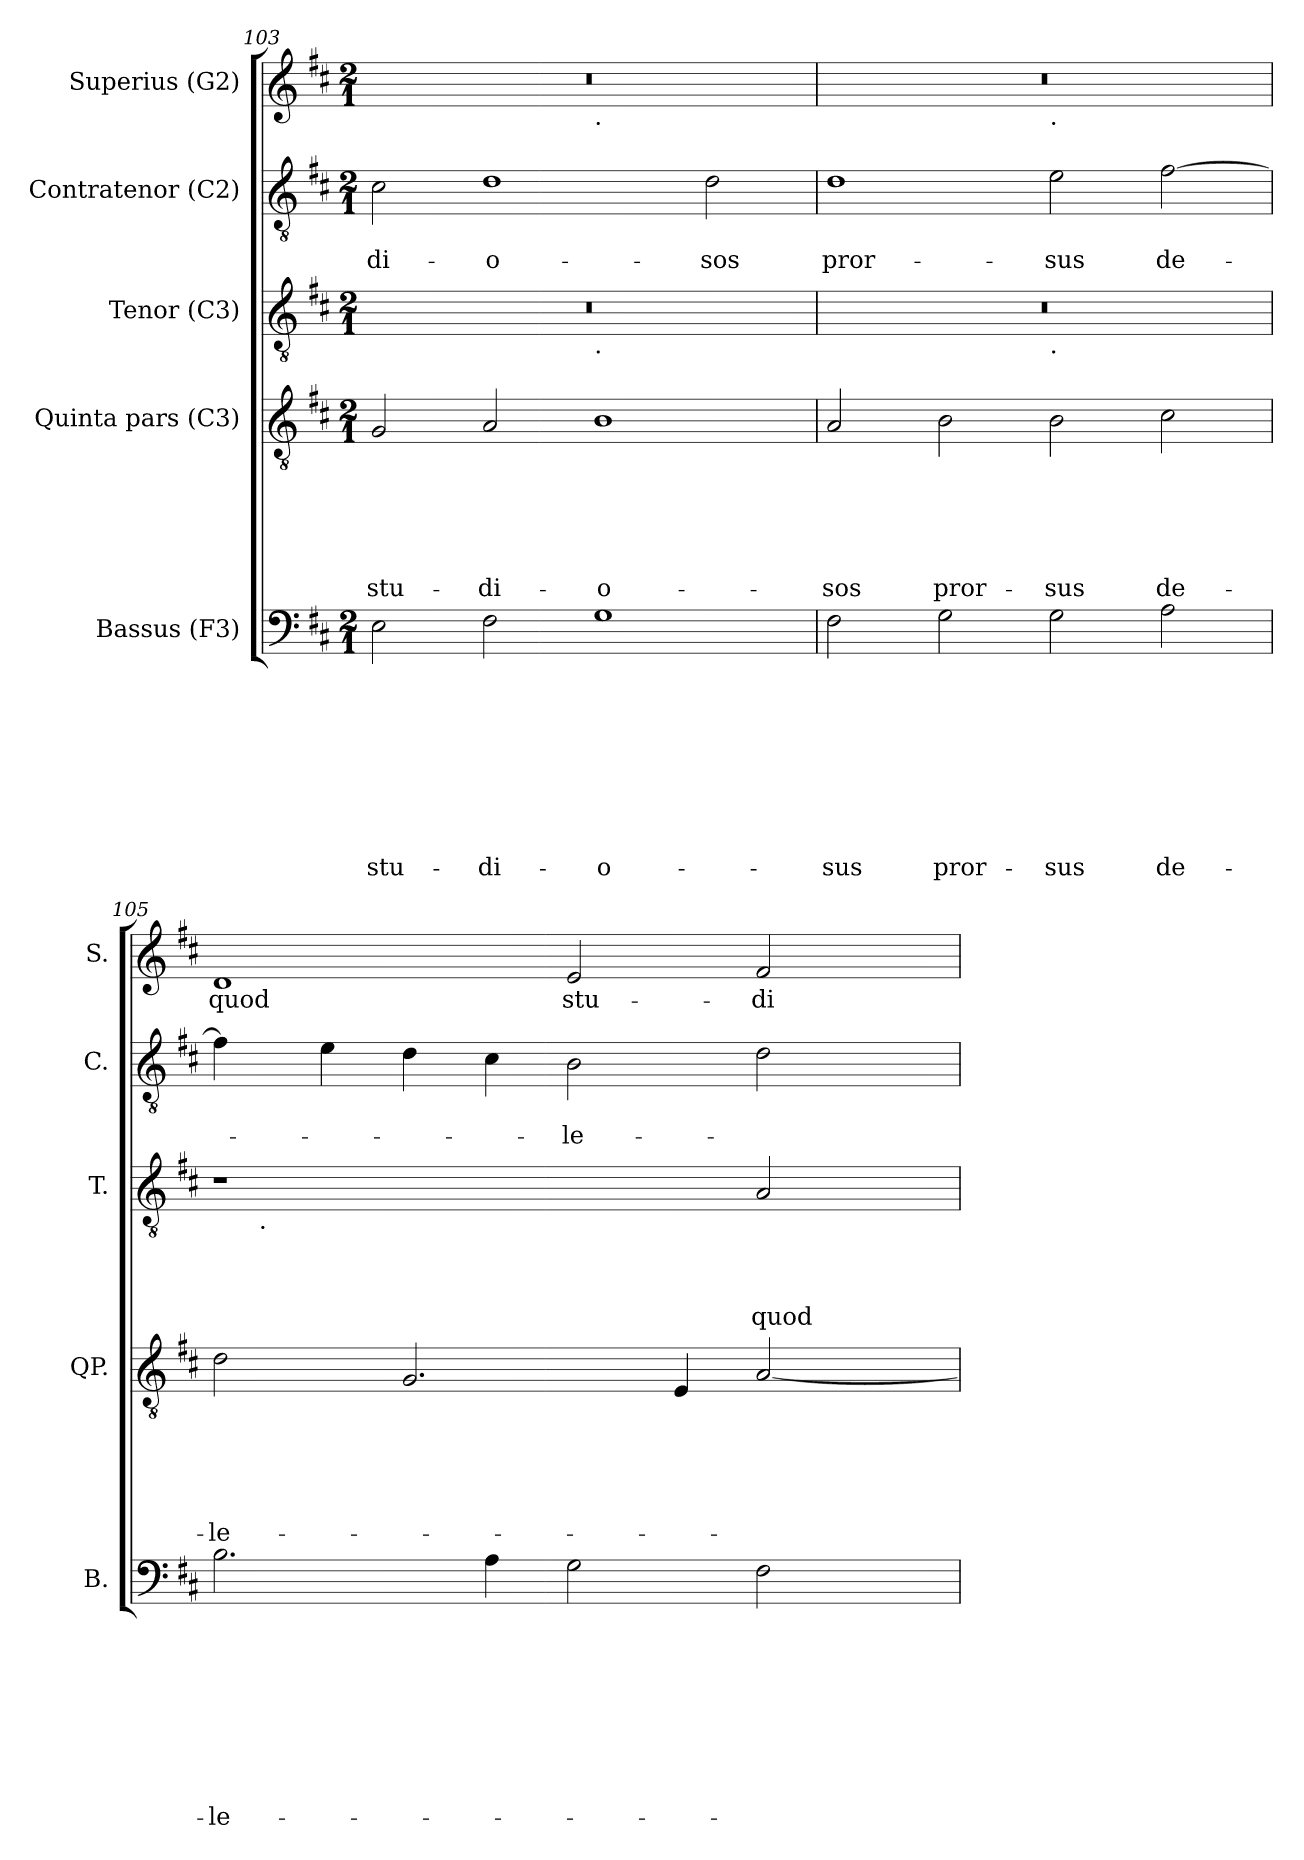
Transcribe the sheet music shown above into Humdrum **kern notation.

**kern	**text	**text	**text	**text	**text	**text	**text	**text	**text	**kern	**text	**text	**text	**text	**text	**text	**kern	**text	**text	**text	**text	**kern	**text	**text	**kern	**text
*part5	*part5	*part5	*part5	*part5	*part5	*part5	*part5	*part5	*part5	*part4	*part4	*part4	*part4	*part4	*part4	*part4	*part3	*part3	*part3	*part3	*part3	*part2	*part2	*part2	*part1	*part1
*staff5	*staff5	*staff5	*staff5	*staff5	*staff5	*staff5	*staff5	*staff5	*staff5	*staff4	*staff4	*staff4	*staff4	*staff4	*staff4	*staff4	*staff3	*staff3	*staff3	*staff3	*staff3	*staff2	*staff2	*staff2	*staff1	*staff1
*I"Bassus (F3)	*	*	*	*	*	*	*	*	*	*I"Quinta pars (C3)	*	*	*	*	*	*	*I"Tenor (C3)	*	*	*	*	*I"Contratenor (C2)	*	*	*I"Superius (G2)	*
*I'B.	*	*	*	*	*	*	*	*	*	*I'QP.	*	*	*	*	*	*	*I'T.	*	*	*	*	*I'C.	*	*	*I'S.	*
*clefF4	*	*	*	*	*	*	*	*	*	*clefGv2	*	*	*	*	*	*	*clefGv2	*	*	*	*	*clefGv2	*	*	*clefG2	*
*k[f#c#]	*	*	*	*	*	*	*	*	*	*k[f#c#]	*	*	*	*	*	*	*k[f#c#]	*	*	*	*	*k[f#c#]	*	*	*k[f#c#]	*
*D:	*	*	*	*	*	*	*	*	*	*D:	*	*	*	*	*	*	*D:	*	*	*	*	*D:	*	*	*D:	*
*M2/1	*	*	*	*	*	*	*	*	*	*M2/1	*	*	*	*	*	*	*M2/1	*	*	*	*	*M2/1	*	*	*M2/1	*
=103	=103	=103	=103	=103	=103	=103	=103	=103	=103	=103	=103	=103	=103	=103	=103	=103	=103	=103	=103	=103	=103	=103	=103	=103	=103	=103
!	!	!	!	!	!	!	!	!	!LO:LY:b	!	!	!	!	!	!	!LO:LY:b	!	!	!	!	!	!	!	!LO:LY:b	!	!
*	*	*	*	*	*	*	*	*	*	*	*	*	*	*	*	*	*^	*	*	*	*	*	*	*	*^	*
2E\	.	.	.	.	.	.	.	.	stu-	2G/	.	.	.	.	.	stu-	0r	1ryy	.	.	.	.	2c#\	.	-di-	0r	1ryy	.
!	!	!	!	!	!	!	!	!	!LO:LY:b	!	!	!	!	!	!	!LO:LY:b	!	!	!	!	!	!	!	!	!LO:LY:b:rj	!	!	!
2F#\	.	.	.	.	.	.	.	.	-di-	2A/	.	.	.	.	.	-di-	.	.	.	.	.	.	1d	.	-o-	.	.	.
!	!	!	!	!	!	!	!	!	!	!	!	!	!	!	!	!	!	!	!	!	!	!	!	!	!	!	!LO:TX:b:t=.	!
!	!	!	!	!	!	!	!	!	!	!	!	!	!	!	!	!	!	!LO:TX:b:t=.	!	!	!	!	!	!	!	!	!	!
!	!	!	!	!	!	!	!	!	!LO:LY:b:rj	!	!	!	!	!	!	!LO:LY:b:rj	!	!	!	!	!	!	!	!	!	!	!	!
1G	.	.	.	.	.	.	.	.	-o-	1B	.	.	.	.	.	-o-	.	1ryy	.	.	.	.	.	.	.	.	1ryy	.
!	!	!	!	!	!	!	!	!	!	!	!	!	!	!	!	!	!	!	!	!	!	!	!	!	!LO:LY:b	!	!	!
.	.	.	.	.	.	.	.	.	.	.	.	.	.	.	.	.	.	.	.	.	.	.	2d\	.	-sos	.	.	.
=104	=104	=104	=104	=104	=104	=104	=104	=104	=104	=104	=104	=104	=104	=104	=104	=104	=104	=104	=104	=104	=104	=104	=104	=104	=104	=104	=104	=104
!	!	!	!	!	!	!	!	!	!LO:LY:b	!	!	!	!	!	!	!LO:LY:b	!	!	!	!	!	!	!	!	!LO:LY:b	!	!	!
2F#\	.	.	.	.	.	.	.	.	-sus	2A/	.	.	.	.	.	-sos	0r	1ryy	.	.	.	.	1d	.	pror-	0r	1ryy	.
!	!	!	!	!	!	!	!	!	!LO:LY:b	!	!	!	!	!	!	!LO:LY:b	!	!	!	!	!	!	!	!	!	!	!	!
2G\	.	.	.	.	.	.	.	.	pror-	2B\	.	.	.	.	.	pror-	.	.	.	.	.	.	.	.	.	.	.	.
!	!	!	!	!	!	!	!	!	!	!	!	!	!	!	!	!	!	!	!	!	!	!	!	!	!	!	!LO:TX:b:t=.	!
!	!	!	!	!	!	!	!	!	!	!	!	!	!	!	!	!	!	!LO:TX:b:t=.	!	!	!	!	!	!	!	!	!	!
!	!	!	!	!	!	!	!	!	!LO:LY:b	!	!	!	!	!	!	!LO:LY:b	!	!	!	!	!	!	!	!	!LO:LY:b	!	!	!
2G\	.	.	.	.	.	.	.	.	-sus	2B\	.	.	.	.	.	-sus	.	1ryy	.	.	.	.	2e\	.	-sus	.	1ryy	.
!	!	!	!	!	!	!	!	!	!LO:LY:b	!	!	!	!	!	!	!LO:LY:b	!	!	!	!	!	!	!	!	!LO:LY:b	!	!	!
2A\	.	.	.	.	.	.	.	.	de-	2c#\	.	.	.	.	.	de-	.	.	.	.	.	.	[>2f#\	.	de-	.	.	.
=105	=105	=105	=105	=105	=105	=105	=105	=105	=105	=105	=105	=105	=105	=105	=105	=105	=105	=105	=105	=105	=105	=105	=105	=105	=105	=105	=105	=105
!	!	!	!	!	!	!	!	!	!LO:LY:b	!	!	!	!	!	!	!LO:LY:b	!	!	!	!	!	!	!	!	!	!	!	!LO:LY:b
*	*	*	*	*	*	*	*	*	*	*	*	*	*	*	*	*	*	*	*	*	*	*	*	*	*	*v	*v	*
2.B\	.	.	.	.	.	.	.	.	-le-	2d\	.	.	.	.	.	-le-	1r	16.ryy	.	.	.	.	4f#\]	.	.	1d	quod
!	!	!	!	!	!	!	!	!	!	!	!	!	!	!	!	!	!	!LO:TX:b:t=.	!	!	!	!	!	!	!	!	!
.	.	.	.	.	.	.	.	.	.	.	.	.	.	.	.	.	.	1ryy	.	.	.	.	.	.	.	.	.
.	.	.	.	.	.	.	.	.	.	.	.	.	.	.	.	.	.	.	.	.	.	.	4e\	.	.	.	.
.	.	.	.	.	.	.	.	.	.	2.G/	.	.	.	.	.	.	.	.	.	.	.	.	4d\	.	.	.	.
4A\	.	.	.	.	.	.	.	.	.	.	.	.	.	.	.	.	.	.	.	.	.	.	4c#\	.	.	.	.
!	!	!	!	!	!	!	!	!	!	!	!	!	!	!	!	!	!	!	!	!	!	!	!	!	!LO:LY:b	!	!LO:LY:b
2G\	.	.	.	.	.	.	.	.	.	.	.	.	.	.	.	.	2ryy	.	.	.	.	.	2B\	.	-le-	2e/	stu-
.	.	.	.	.	.	.	.	.	.	.	.	.	.	.	.	.	.	2ryy	.	.	.	.	.	.	.	.	.
.	.	.	.	.	.	.	.	.	.	4E/	.	.	.	.	.	.	.	.	.	.	.	.	.	.	.	.	.
!	!	!	!	!	!	!	!	!	!	!	!	!	!	!	!	!	!	!	!	!	!	!LO:LY:b	!	!	!	!	!LO:LY:b
2F#\	.	.	.	.	.	.	.	.	.	[<2A/	.	.	.	.	.	.	2A/	.	.	.	.	quod	2d\	.	.	2f#/	-di-
.	.	.	.	.	.	.	.	.	.	.	.	.	.	.	.	.	.	4ryy	.	.	.	.	.	.	.	.	.
.	.	.	.	.	.	.	.	.	.	.	.	.	.	.	.	.	.	8ryy	.	.	.	.	.	.	.	.	.
.	.	.	.	.	.	.	.	.	.	.	.	.	.	.	.	.	.	32ryy	.	.	.	.	.	.	.	.	.
*	*	*	*	*	*	*	*	*	*	*	*	*	*	*	*	*	*v	*v	*	*	*	*	*	*	*	*	*
=	=	=	=	=	=	=	=	=	=	=	=	=	=	=	=	=	=	=	=	=	=	=	=	=	=	=
*-	*-	*-	*-	*-	*-	*-	*-	*-	*-	*-	*-	*-	*-	*-	*-	*-	*-	*-	*-	*-	*-	*-	*-	*-	*-	*-
